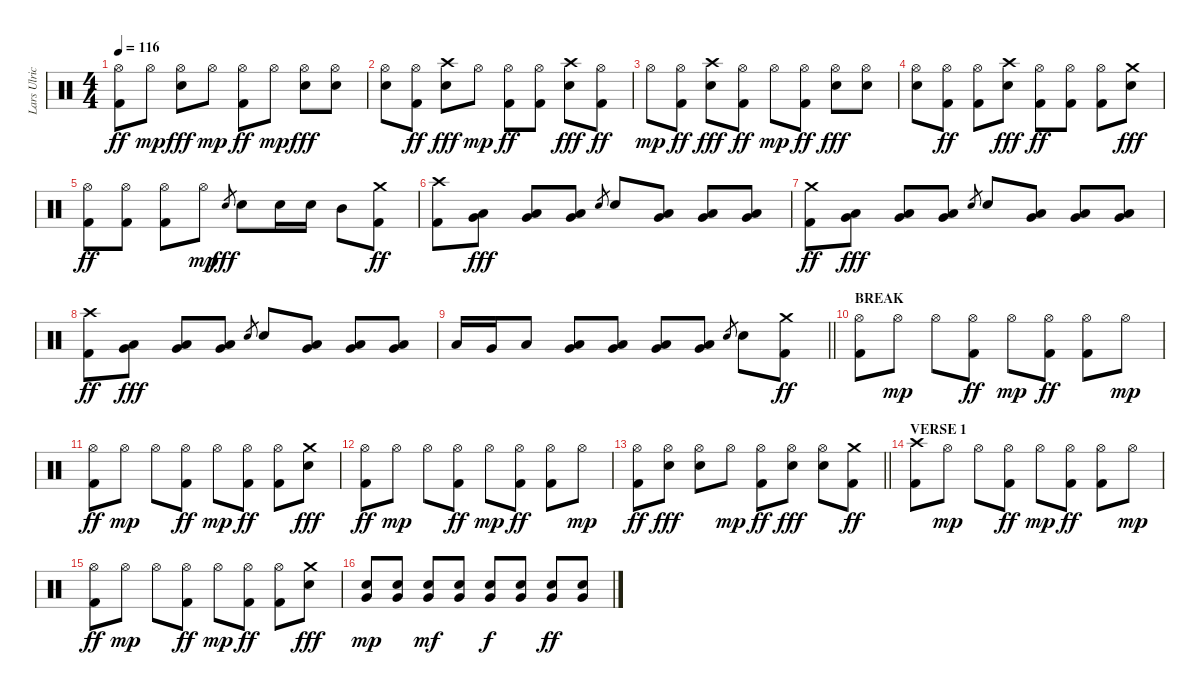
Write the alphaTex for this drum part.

\track ("Lars Ulrich (Drums)" "Lars Ulric") {instrument percussion}
\staff {score}
\articulation defaults
\ts (4 4)
\tempo 116
\clef neutral
\ks c
("Hi-Hat (open)" "Kick (hit) 2").8{dy ff} "Hi-Hat (open)".8{dy mp} ("Hi-Hat (open)" "Electric Snare (hit)").8{dy fff} "Hi-Hat (open)".8{dy mp} ("Hi-Hat (open)" "Kick (hit) 2").8{dy ff} "Hi-Hat (open)".8{dy mp} ("Hi-Hat (open)" "Electric Snare (hit)").8{dy fff} ("Hi-Hat (open)" "Electric Snare (hit)").8 |
("Hi-Hat (open)" "Electric Snare (hit)").8 ("Hi-Hat (open)" "Kick (hit) 2").8{dy ff} ("Crash high (hit)" "Electric Snare (hit)").8{dy fff} "Hi-Hat (open)".8{dy mp} ("Hi-Hat (open)" "Kick (hit) 2").8{dy ff} ("Hi-Hat (open)" "Kick (hit) 2").8 ("Crash high (hit)" "Electric Snare (hit)").8{dy fff} ("Hi-Hat (open)" "Kick (hit) 2").8{dy ff} |
"Hi-Hat (open)".8{dy mp} ("Hi-Hat (open)" "Kick (hit) 2").8{dy ff} ("Crash high (hit)" "Electric Snare (hit)").8{dy fff} ("Hi-Hat (open)" "Kick (hit) 2").8{dy ff} "Hi-Hat (open)".8{dy mp} ("Hi-Hat (open)" "Kick (hit) 2").8{dy ff} ("Hi-Hat (open)" "Electric Snare (hit)").8{dy fff} ("Hi-Hat (open)" "Electric Snare (hit)").8 |
("Hi-Hat (open)" "Electric Snare (hit)").8 ("Hi-Hat (open)" "Kick (hit) 2").8{dy ff} ("Hi-Hat (open)" "Kick (hit) 2").8 ("Crash high (hit)" "Electric Snare (hit)").8{dy fff} ("Hi-Hat (open)" "Kick (hit) 2").8{dy ff} ("Hi-Hat (open)" "Kick (hit) 2").8 ("Hi-Hat (open)" "Kick (hit) 2").8 ("Crash medium (hit)" "Electric Snare (hit)").8{dy fff} |
("Hi-Hat (open)" "Kick (hit) 2").8{dy ff} ("Hi-Hat (open)" "Kick (hit) 2").8 ("Hi-Hat (open)" "Kick (hit) 2").8 "Hi-Hat (open)".8{dy mp} "Electric Snare (hit)".8{gr dy fff} "Electric Snare (hit)".8 "Electric Snare (hit)".16 "Electric Snare (hit)".16 "Mid Tom (hit)".8 ("Crash medium (hit)" "Kick (hit) 2").8{dy ff} |
("Crash high (hit)" "Kick (hit) 2").8 ("Low Tom (hit)" "Very Low Tom (hit)").8{dy fff} ("Low Tom (hit)" "Very Low Tom (hit)").8 ("Low Tom (hit)" "Very Low Tom (hit)").8 "Electric Snare (hit)".8{gr} "Electric Snare (hit)".8 ("Low Tom (hit)" "Very Low Tom (hit)").8 ("Low Tom (hit)" "Very Low Tom (hit)").8 ("Very Low Tom (hit)" "Low Floor Tom (hit)").8 |
("Crash medium (hit)" "Kick (hit) 2").8{dy ff} ("Low Tom (hit)" "Very Low Tom (hit)").8{dy fff} ("Low Tom (hit)" "Very Low Tom (hit)").8 ("Low Tom (hit)" "Very Low Tom (hit)").8 "Electric Snare (hit)".8{gr} "Electric Snare (hit)".8 ("Low Tom (hit)" "Very Low Tom (hit)").8 ("Low Tom (hit)" "Very Low Tom (hit)").8 ("Very Low Tom (hit)" "Low Floor Tom (hit)").8 |
("Crash high (hit)" "Kick (hit) 2").8{dy ff} ("Low Tom (hit)" "Very Low Tom (hit)").8{dy fff} ("Low Tom (hit)" "Very Low Tom (hit)").8 ("Low Tom (hit)" "Very Low Tom (hit)").8 "Electric Snare (hit)".8{gr} "Electric Snare (hit)".8 ("Low Tom (hit)" "Very Low Tom (hit)").8 ("Low Tom (hit)" "Very Low Tom (hit)").8 ("Very Low Tom (hit)" "Low Floor Tom (hit)").8 |
\barLineRight lightlight "Low Tom (hit)".16 "Very Low Tom (hit)".16 "Low Floor Tom (hit)".8
("Very Low Tom (hit)" "Low Floor Tom (hit)").8 ("Very Low Tom (hit)" "Low Floor Tom (hit)").8 ("Very Low Tom (hit)" "Low Floor Tom (hit)").8 ("Very Low Tom (hit)" "Low Floor Tom (hit)").8 "Electric Snare (hit)".8{gr} "Electric Snare (hit)".8 ("Crash medium (hit)" "Kick (hit) 2").8{dy ff} |
\section ("" "BREAK")
("Hi-Hat (open)" "Kick (hit) 2").8 "Hi-Hat (open)".8{dy mp} "Hi-Hat (open)".8 ("Hi-Hat (open)" "Kick (hit) 2").8{dy ff} "Hi-Hat (open)".8{dy mp} ("Hi-Hat (open)" "Kick (hit) 2").8{dy ff} ("Hi-Hat (open)" "Kick (hit) 2").8 "Hi-Hat (open)".8{dy mp} |
("Hi-Hat (open)" "Kick (hit) 2").8{dy ff} "Hi-Hat (open)".8{dy mp} "Hi-Hat (open)".8 ("Hi-Hat (open)" "Kick (hit) 2").8{dy ff} "Hi-Hat (open)".8{dy mp} ("Hi-Hat (open)" "Kick (hit) 2").8{dy ff} ("Hi-Hat (open)" "Kick (hit) 2").8 ("Crash medium (hit)" "Electric Snare (hit)").8{dy fff} |
("Hi-Hat (open)" "Kick (hit) 2").8{dy ff} "Hi-Hat (open)".8{dy mp} "Hi-Hat (open)".8 ("Hi-Hat (open)" "Kick (hit) 2").8{dy ff} "Hi-Hat (open)".8{dy mp} ("Hi-Hat (open)" "Kick (hit) 2").8{dy ff} ("Hi-Hat (open)" "Kick (hit) 2").8 "Hi-Hat (open)".8{dy mp} |
\barLineRight lightlight
("Hi-Hat (open)" "Kick (hit) 2").8{dy ff} ("Hi-Hat (open)" "Electric Snare (hit)").8{dy fff} ("Hi-Hat (open)" "Electric Snare (hit)").8 "Hi-Hat (open)".8{dy mp} ("Hi-Hat (open)" "Kick (hit) 2").8{dy ff} ("Hi-Hat (open)" "Electric Snare (hit)").8{dy fff} ("Hi-Hat (open)" "Electric Snare (hit)").8 ("Crash medium (hit)" "Kick (hit) 2").8{dy ff} |
\section ("" "VERSE 1")
("Crash high (hit)" "Kick (hit) 2").8 "Hi-Hat (open)".8{dy mp} "Hi-Hat (open)".8 ("Hi-Hat (open)" "Kick (hit) 2").8{dy ff} "Hi-Hat (open)".8{dy mp} ("Hi-Hat (open)" "Kick (hit) 2").8{dy ff} ("Hi-Hat (open)" "Kick (hit) 2").8 "Hi-Hat (open)".8{dy mp} |
("Hi-Hat (open)" "Kick (hit) 2").8{dy ff} "Hi-Hat (open)".8{dy mp} "Hi-Hat (open)".8 ("Hi-Hat (open)" "Kick (hit) 2").8{dy ff} "Hi-Hat (open)".8{dy mp} ("Hi-Hat (open)" "Kick (hit) 2").8{dy ff} ("Hi-Hat (open)" "Kick (hit) 2").8 ("Crash medium (hit)" "Electric Snare (hit)").8{dy fff} |
("Very Low Tom (hit)" "Electric Snare (hit)").8{dy mp} ("Very Low Tom (hit)" "Electric Snare (hit)").8 ("Very Low Tom (hit)" "Electric Snare (hit)").8{dy mf} ("Very Low Tom (hit)" "Electric Snare (hit)").8 ("Very Low Tom (hit)" "Electric Snare (hit)").8{dy f} ("Very Low Tom (hit)" "Electric Snare (hit)").8 ("Very Low Tom (hit)" "Electric Snare (hit)").8{dy ff} ("Very Low Tom (hit)" "Electric Snare (hit)").8
